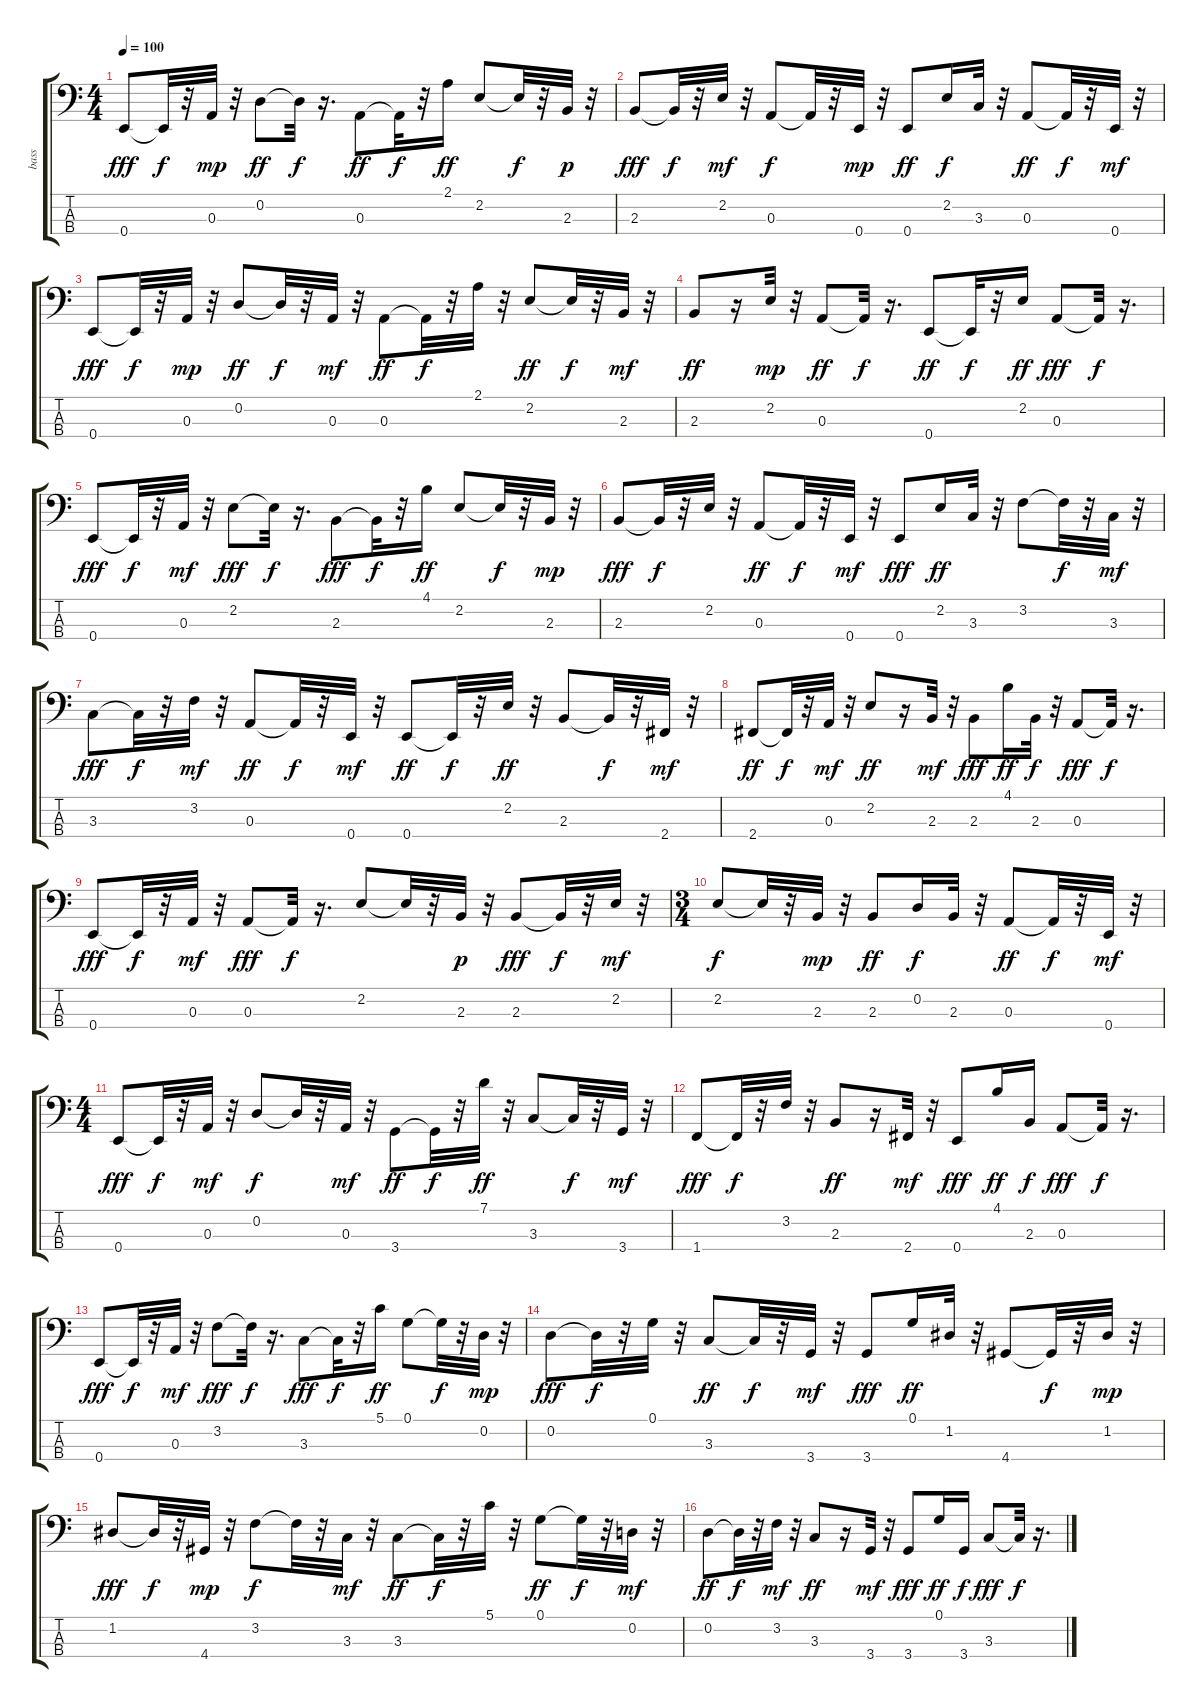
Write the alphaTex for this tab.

\track ("bass" "bass") {instrument electricbassfinger}
\staff {score tabs}
\tuning (G2 D2 A1 E1) {hide}
\ts (4 4)
\tempo 100
\clef f4
\ks c
0.4.8{dy fff} 0.4{t}.32{dy f} r.32 0.3.32{dy mp} r.32 0.2.8{dy ff} 0.2{t}.32{dy f} r.16{d} 0.3.8{dy ff} 0.3{t}.32{dy f} r.32 2.1.16{dy ff} 2.2.8 2.2{t}.32{dy f} r.32 2.3.32{dy p} r.32 |
2.3.8{dy fff} 2.3{t}.32{dy f} r.32 2.2.32{dy mf} r.32 0.3.8{dy f} 0.3{t}.32 r.32 0.4.32{dy mp} r.32 0.4.8{dy ff} 2.2.16{dy f} 3.3.32 r.32 0.3.8{dy ff} 0.3{t}.32{dy f} r.32 0.4.32{dy mf} r.32 |
0.4.8{dy fff} 0.4{t}.32{dy f} r.32 0.3.32{dy mp} r.32 0.2.8{dy ff} 0.2{t}.32{dy f} r.32 0.3.32{dy mf} r.32 0.3.8{dy ff} 0.3{t}.32{dy f} r.32 2.1.32 r.32 2.2.8{dy ff} 2.2{t}.32{dy f} r.32 2.3.32{dy mf} r.32 |
2.3.8{dy ff} r.16 2.2.32{dy mp} r.32 0.3.8{dy ff} 0.3{t}.32{dy f} r.16{d} 0.4.8{dy ff} 0.4{t}.32{dy f} r.32 2.2.16{dy ff} 0.3.8{dy fff} 0.3{t}.32{dy f} r.16{d} |
0.4.8{dy fff} 0.4{t}.32{dy f} r.32 0.3.32{dy mf} r.32 2.2.8{dy fff} 2.2{t}.32{dy f} r.16{d} 2.3.8{dy fff} 2.3{t}.32{dy f} r.32 4.1.16{dy ff} 2.2.8 2.2{t}.32{dy f} r.32 2.3.32{dy mp} r.32 |
2.3.8{dy fff} 2.3{t}.32{dy f} r.32 2.2.32 r.32 0.3.8{dy ff} 0.3{t}.32{dy f} r.32 0.4.32{dy mf} r.32 0.4.8{dy fff} 2.2.16{dy ff} 3.3.32 r.32 3.2.8 3.2{t}.32{dy f} r.32 3.3.32{dy mf} r.32 |
3.3.8{dy fff} 3.3{t}.32{dy f} r.32 3.2.32{dy mf} r.32 0.3.8{dy ff} 0.3{t}.32{dy f} r.32 0.4.32{dy mf} r.32 0.4.8{dy ff} 0.4{t}.32{dy f} r.32 2.2.32{dy ff} r.32 2.3.8 2.3{t}.32{dy f} r.32 2.4.32{dy mf} r.32 |
2.4.8{dy ff} 2.4{t}.32{dy f} r.32 0.3.32{dy mf} r.32 2.2.8{dy ff} r.16 2.3.32{dy mf} r.32 2.3.8{dy fff} 4.1.16{dy ff} 2.3.32{dy f} r.32 0.3.8{dy fff} 0.3{t}.32{dy f} r.16{d} |
0.4.8{dy fff} 0.4{t}.32{dy f} r.32 0.3.32{dy mf} r.32 0.3.8{dy fff} 0.3{t}.32{dy f} r.16{d} 2.2.8 2.2{t}.32 r.32 2.3.32{dy p} r.32 2.3.8{dy fff} 2.3{t}.32{dy f} r.32 2.2.32{dy mf} r.32 |
\ts (3 4)
2.2.8{dy f} 2.2{t}.32 r.32 2.3.32{dy mp} r.32 2.3.8{dy ff} 0.2.16{dy f} 2.3.32 r.32 0.3.8{dy ff} 0.3{t}.32{dy f} r.32 0.4.32{dy mf} r.32 |
\ts (4 4)
0.4.8{dy fff} 0.4{t}.32{dy f} r.32 0.3.32{dy mf} r.32 0.2.8{dy f} 0.2{t}.32 r.32 0.3.32{dy mf} r.32 3.4.8{dy ff} 3.4{t}.32{dy f} r.32 7.1.32{dy ff} r.32 3.3.8 3.3{t}.32{dy f} r.32 3.4.32{dy mf} r.32 |
1.4.8{dy fff} 1.4{t}.32{dy f} r.32 3.2.32 r.32 2.3.8{dy ff} r.16 2.4.32{dy mf} r.32 0.4.8{dy fff} 4.1.16{dy ff} 2.3.16{dy f} 0.3.8{dy fff} 0.3{t}.32{dy f} r.16{d} |
0.4.8{dy fff} 0.4{t}.32{dy f} r.32 0.3.32{dy mf} r.32 3.2.8{dy fff} 3.2{t}.32{dy f} r.16{d} 3.3.8{dy fff} 3.3{t}.32{dy f} r.32 5.1.16{dy ff} 0.1.8 0.1{t}.32{dy f} r.32 0.2.32{dy mp} r.32 |
0.2.8{dy fff} 0.2{t}.32{dy f} r.32 0.1.32 r.32 3.3.8{dy ff} 3.3{t}.32{dy f} r.32 3.4.32{dy mf} r.32 3.4.8{dy fff} 0.1.16{dy ff} 1.2.32 r.32 4.4.8 4.4{t}.32{dy f} r.32 1.2.32{dy mp} r.32 |
1.2.8{dy fff} 1.2{t}.32{dy f} r.32 4.4.32{dy mp} r.32 3.2.8{dy f} 3.2{t}.32 r.32 3.3.32{dy mf} r.32 3.3.8{dy ff} 3.3{t}.32{dy f} r.32 5.1.32 r.32 0.1.8{dy ff} 0.1{t}.32{dy f} r.32 0.2.32{dy mf} r.32 |
0.2.8{dy ff} 0.2{t}.32{dy f} r.32 3.2.32{dy mf} r.32 3.3.8{dy ff} r.16 3.4.32{dy mf} r.32 3.4.8{dy fff} 0.1.16{dy ff} 3.4.16{dy f} 3.3.8{dy fff} 3.3{t}.32{dy f} r.16{d}
